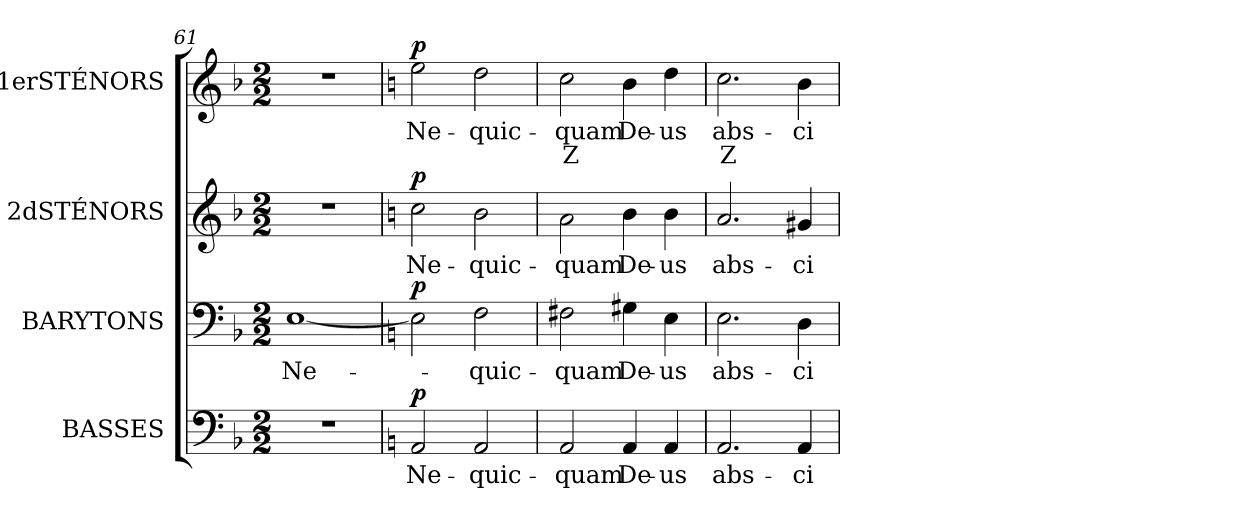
**kern	**text	**dynam	**kern	**text	**dynam	**kern	**text	**dynam	**kern	**text	**text	**dynam
*part4	*part4	*part4	*part3	*part3	*part3	*part2	*part2	*part2	*part1	*part1	*part1	*part1
*staff4	*staff4	*staff4	*staff3	*staff3	*staff3	*staff2	*staff2	*staff2	*staff1	*staff1	*staff1	*staff1
*I"BASSES	*	*	*I"BARYTONS	*	*	*I"2dSTÉNORS	*	*	*I"1erSTÉNORS	*	*	*
*clefF4	*	*	*clefF4	*	*	*clefG2	*	*	*clefG2	*	*	*
*k[b-]	*	*	*k[b-]	*	*	*k[b-]	*	*	*k[b-]	*	*	*
*M2/2	*	*	*M2/2	*	*	*M2/2	*	*	*M2/2	*	*	*
=61	=61	=61	=61	=61	=61	=61	=61	=61	=61	=61	=61	=61
1r	.	.	[1Ei/	Ne-	.	1r	.	.	1r	.	.	.
!!LO:LB:g=z
=62	=62	=62	=62	=62	=62	=62	=62	=62	=62	=62	=62	=62
*k[]	*	*	*k[]	*	*	*k[]	*	*	*k[]	*	*	*
!	!	!LO:DY:a	!	!	!LO:DY:a	!	!	!LO:DY:a	!	!	!	!LO:DY:a
2AAi/	Ne-	p	2Ei\]	.	p	2cci\	Ne-	p	2eei\	Ne-	.	p
2AAi/	quic-	.	2Fi\	quic-	.	2bi\	quic-	.	2ddi\	quic-	.	.
=63	=63	=63	=63	=63	=63	=63	=63	=63	=63	=63	=63	=63
2AAi/	quam	.	2F#Xi\	quam	.	2ai\	quam	.	2cci\	quam	Z	.
4AAi/	De-	.	4G#Xi\	De-	.	4bi\	De-	.	4bi\	De-	.	.
4AAi/	us	.	4Ei\	us	.	4bi\	us	.	4ddi\	us	.	.
=64	=64	=64	=64	=64	=64	=64	=64	=64	=64	=64	=64	=64
2.AAi/	abs-	.	2.Ei\	abs-	.	2.ai/	abs-	.	2.cci\	abs-	Z	.
4AAi/	ci-	.	4Di\	ci-	.	4g#Xi/	ci-	.	4bi\	ci-	.	.
=	=	=	=	=	=	=	=	=	=	=	=	=
*-	*-	*-	*-	*-	*-	*-	*-	*-	*-	*-	*-	*-
